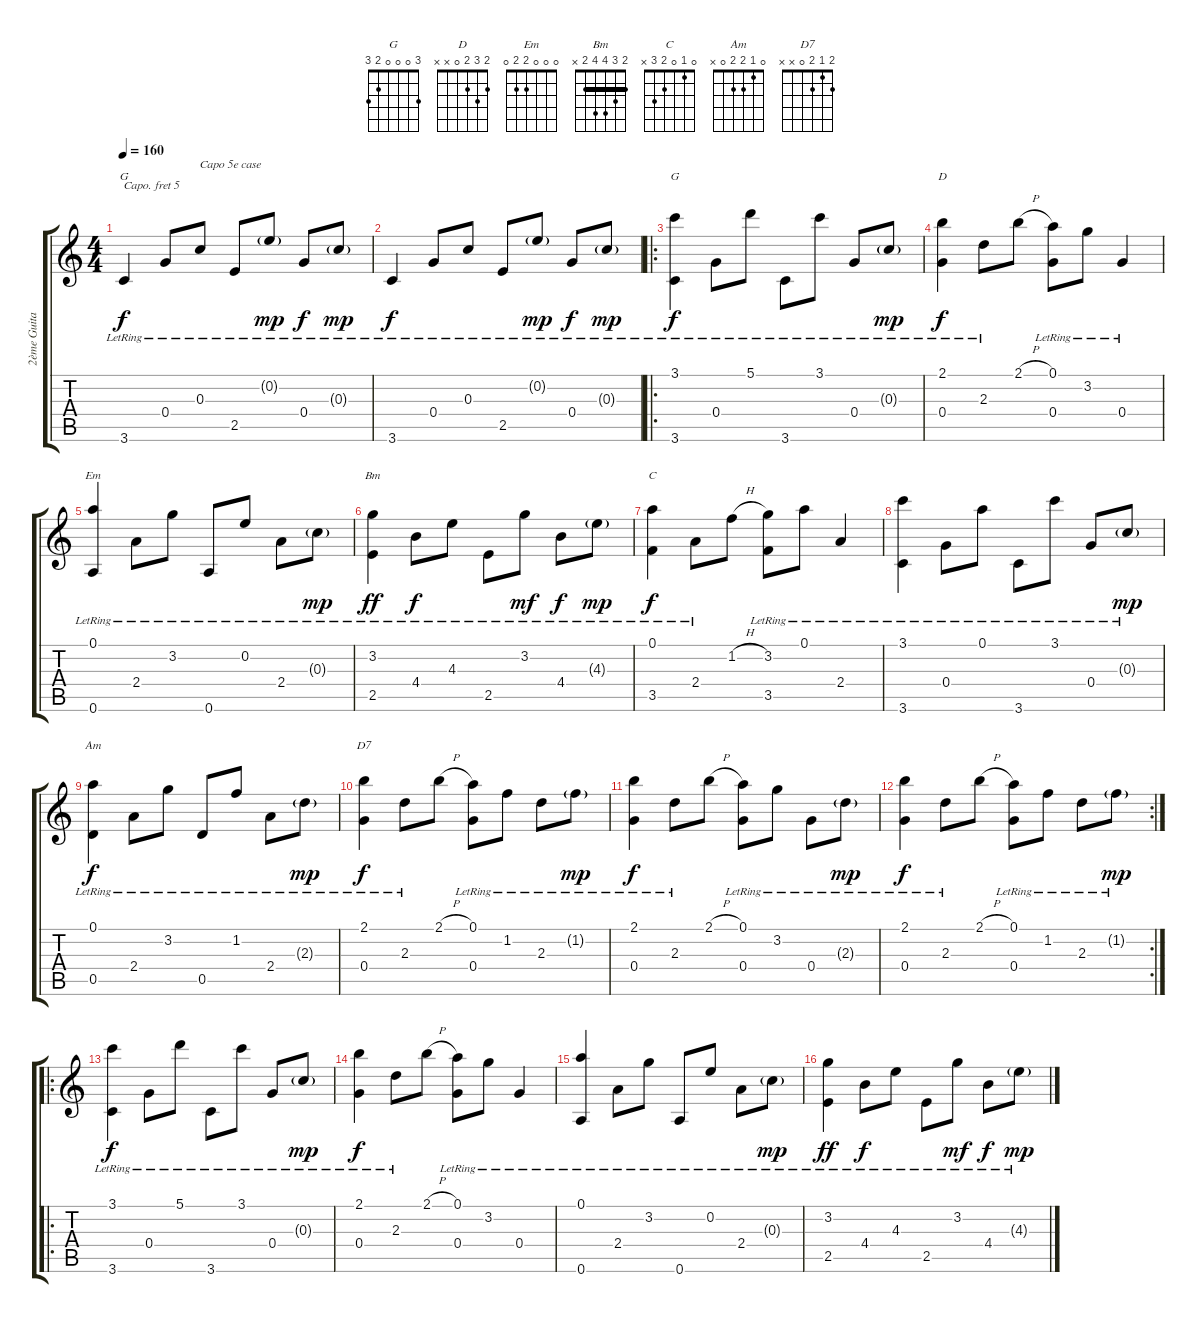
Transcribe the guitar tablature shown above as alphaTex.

\track ("2ème Guitare (capo 5)" "2ème Guita") {instrument acousticguitarnylon}
\staff {score tabs}
\capo 5
\tuning (E4 B3 G3 D3 A2 E2) {hide}
\chord ("G" x 0 0 0 2 3)
\chord ("G" 3 0 0 0 2 3)
\chord ("D" 2 3 2 0 x x)
\chord ("Em" 0 0 0 2 2 0)
\chord ("Bm" 2 3 4 4 2 x) {barre 2}
\chord ("C" 0 1 0 2 3 x)
\chord ("Am" 0 1 2 2 0 x)
\chord ("D7" 2 1 2 0 x x)
\ts (4 4)
\tempo 160
\clef g2
\ks c
3.6{lr}.4{ch "G" dy f instrument acousticguitarnylon} 0.4{lr}.8 0.3{lr}.8{txt "Capo 5e case"} 2.5{lr}.8 0.2{g lr}.8{dy mp} 0.4{lr}.8{dy f} 0.3{g lr}.8{dy mp} |
3.6{lr}.4{dy f} 0.4{lr}.8 0.3{lr}.8 2.5{lr}.8 0.2{g lr}.8{dy mp} 0.4{lr}.8{dy f} 0.3{g lr}.8{dy mp} |
\ro
(3.1{lr} 3.6{lr}).4{ch "G" dy f} 0.4{lr}.8 5.1{lr}.8 3.6{lr}.8 3.1{lr}.8 0.4{lr}.8 0.3{g lr}.8{dy mp} |
(2.1{lr} 0.4{lr}).4{ch "D" dy f} 2.3{lr}.8 2.1{h}.8 (0.1{lr} 0.4{lr}).8 3.2{lr}.8 0.4{lr}.4 |
(0.1{lr} 0.6{lr}).4{ch "Em"} 2.4{lr}.8 3.2{lr}.8 0.6{lr}.8 0.2{lr}.8 2.4{lr}.8 0.3{g lr}.8{dy mp} |
(3.2{lr} 2.5{lr}).4{ch "Bm" dy ff} 4.4{lr}.8{dy f} 4.3{lr}.8 2.5{lr}.8 3.2{lr}.8{dy mf} 4.4{lr}.8{dy f} 4.3{g lr}.8{dy mp} |
(0.1{lr} 3.5{lr}).4{ch "C" dy f} 2.4{lr}.8 1.2{h}.8 (3.2{lr} 3.5{lr}).8 0.1{lr}.8 2.4{lr}.4 |
(3.1{lr} 3.6{lr}).4 0.4{lr}.8 0.1{lr}.8 3.6{lr}.8 3.1{lr}.8 0.4{lr}.8 0.3{g lr}.8{dy mp} |
(0.1{lr} 0.5{lr}).4{ch "Am" dy f} 2.4{lr}.8 3.2{lr}.8 0.5{lr}.8 1.2{lr}.8 2.4{lr}.8 2.3{g lr}.8{dy mp} |
(2.1{lr} 0.4{lr}).4{ch "D7" dy f} 2.3{lr}.8 2.1{h}.8 (0.1{lr} 0.4{lr}).8 1.2{lr}.8 2.3{lr}.8 1.2{g lr}.8{dy mp} |
(2.1{lr} 0.4{lr}).4{dy f} 2.3{lr}.8 2.1{h}.8 (0.1{lr} 0.4{lr}).8 3.2{lr}.8 0.4{lr}.8 2.3{g lr}.8{dy mp} |
\rc 2
(2.1{lr} 0.4{lr}).4{dy f} 2.3{lr}.8 2.1{h}.8 (0.1{lr} 0.4{lr}).8 1.2{lr}.8 2.3{lr}.8 1.2{g lr}.8{dy mp} |
\ro
(3.1{lr} 3.6{lr}).4{dy f} 0.4{lr}.8 5.1{lr}.8 3.6{lr}.8 3.1{lr}.8 0.4{lr}.8 0.3{g lr}.8{dy mp} |
(2.1{lr} 0.4{lr}).4{dy f} 2.3{lr}.8 2.1{h}.8 (0.1{lr} 0.4{lr}).8 3.2{lr}.8 0.4{lr}.4 |
(0.1{lr} 0.6{lr}).4 2.4{lr}.8 3.2{lr}.8 0.6{lr}.8 0.2{lr}.8 2.4{lr}.8 0.3{g lr}.8{dy mp} |
(3.2{lr} 2.5{lr}).4{dy ff} 4.4{lr}.8{dy f} 4.3{lr}.8 2.5{lr}.8 3.2{lr}.8{dy mf} 4.4{lr}.8{dy f} 4.3{g lr}.8{dy mp}
